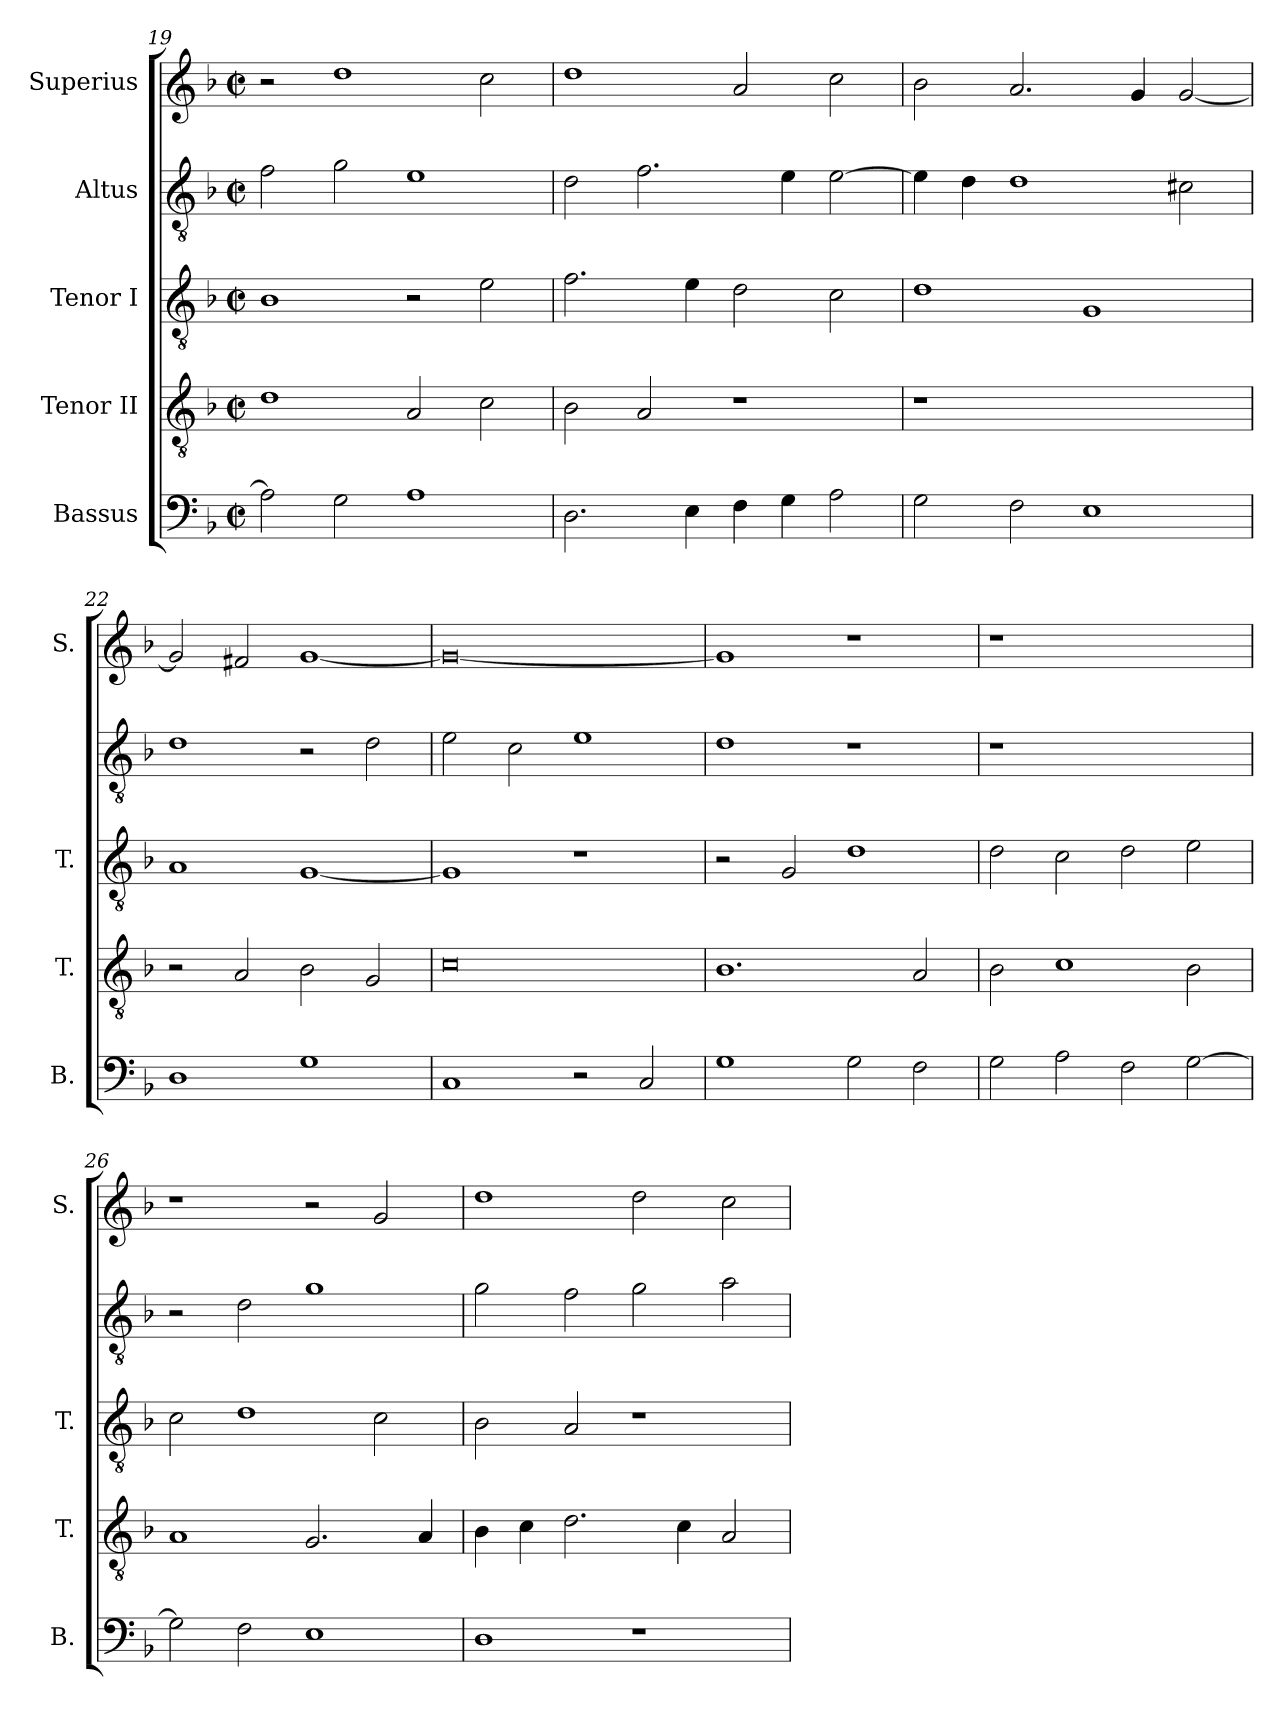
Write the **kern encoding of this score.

**kern	**kern	**kern	**kern	**kern
*part5	*part4	*part3	*part2	*part1
*staff5	*staff4	*staff3	*staff2	*staff1
*I"Bassus	*I"Tenor II	*I"Tenor I	*I"Altus	*I"Superius
*I'B.	*I'T.	*I'T.	*	*I'S.
*clefF4	*clefGv2	*clefGv2	*clefGv2	*clefG2
*	*ITrd7c12	*ITrd7c12	*ITrd7c12	*
*k[b-]	*k[b-]	*k[b-]	*k[b-]	*k[b-]
*F:	*F:	*F:	*F:	*F:
*M2/2	*M2/2	*M2/2	*M2/2	*M2/2
*met(c|)	*met(c|)	*met(c|)	*met(c|)	*met(c|)
=19	=19	=19	=19	=19
2Ai\]	1Di	1BB-i	2Fi\	2r
2Gi\	.	.	2Gi\	1ddi
1Ai	2AAi/	2r	1Ei	.
.	2Ci\	2Ei\	.	2cci\
!!LO:PB:g=z
=20	=20	=20	=20	=20
2.Di\	2BB-i\	2.Fi\	2Di\	1ddi
.	2AAi/	.	2.Fi\	.
4Ei\	.	4Ei\	.	.
4Fi\	1r	2Di\	.	2ai/
4Gi\	.	.	4Ei\	.
2Ai\	.	2Ci\	[>2Ei\	2cci\
=21	=21	=21	=21	=21
!	!LO:N:vis=1	!	!	!
2Gi\	1r	1Di	4Ei\]	2b-i\
.	.	.	4Di\	.
2Fi\	.	.	1Di	2.ai/
1Ei	1ryy	1GGi	.	.
.	.	.	.	4gi/
.	.	.	2C#Xi\	[<2gi/
=22	=22	=22	=22	=22
1Di	2r	1AAi	1Di	2gi/]
.	2AAi/	.	.	2f#Xi/
1Gi	2BB-i\	[<1GGi	2r	[<1gi
.	2GGi/	.	2Di\	.
=23	=23	=23	=23	=23
1Ci	0Ci	1GGi]	2Ei\	0gi_<
.	.	.	2Ci\	.
2r	.	1r	1Ei	.
2Ci/	.	.	.	.
=24	=24	=24	=24	=24
1Gi	1.BB-i	2r	1Di	1gi]
.	.	2GGi/	.	.
2Gi\	.	1Di	1r	1r
2Fi\	2AAi/	.	.	.
!!LO:LB:g=z
=25	=25	=25	=25	=25
!	!	!	!LO:N:vis=1	!LO:N:vis=1
2Gi\	2BB-i\	2Di\	1r	1r
2Ai\	1Ci	2Ci\	.	.
2Fi\	.	2Di\	1ryy	1ryy
[>2Gi\	2BB-i\	2Ei\	.	.
=26	=26	=26	=26	=26
2Gi\]	1AAi	2Ci\	2r	1r
2Fi\	.	1Di	2Di\	.
1Ei	2.GGi/	.	1Gi	2r
.	.	2Ci\	.	2gi/
.	4AAi/	.	.	.
=27	=27	=27	=27	=27
1Di	4BB-i\	2BB-i\	2Gi\	1ddi
.	4Ci\	.	.	.
.	2.Di\	2AAi/	2Fi\	.
1r	.	1r	2Gi\	2ddi\
.	4Ci\	.	.	.
.	2AAi/	.	2Ai\	2cci\
=	=	=	=	=
*-	*-	*-	*-	*-
